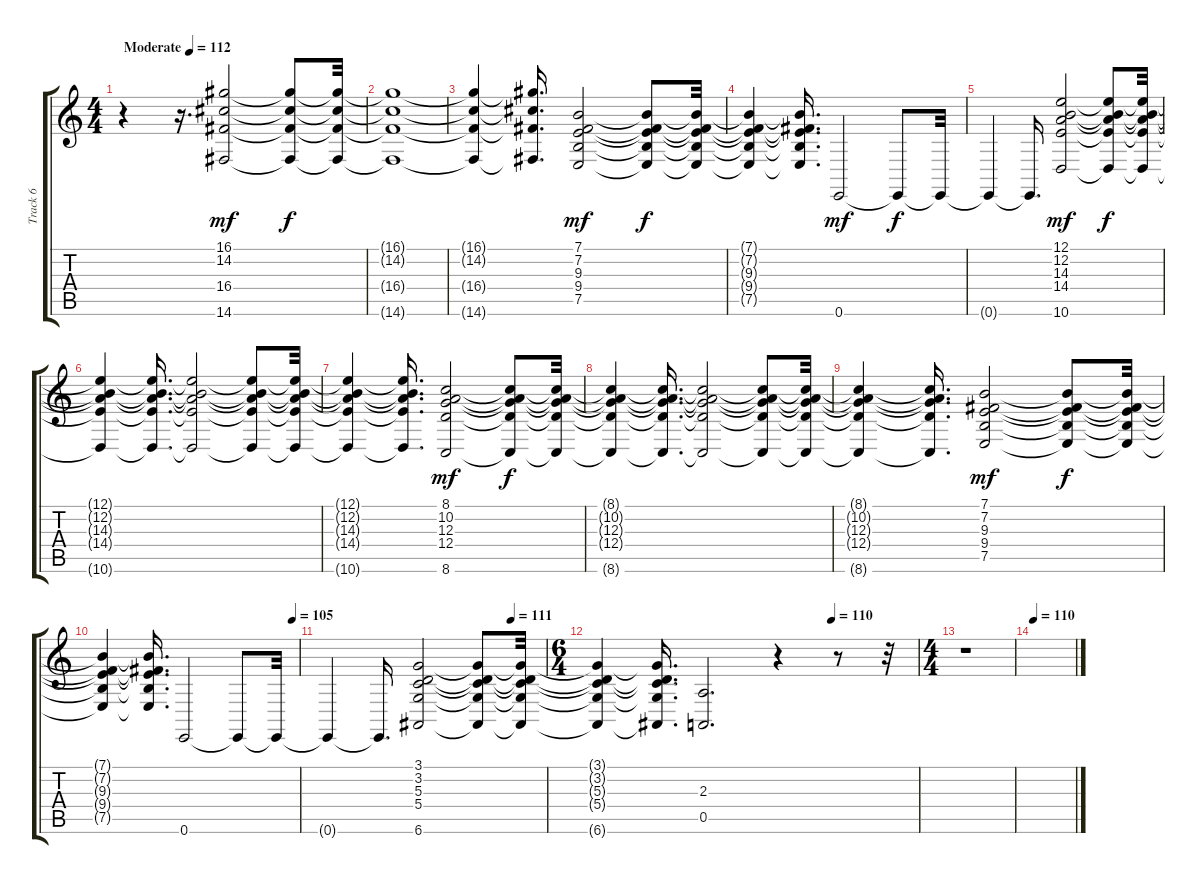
\track ("Track 6" "Track 6") {instrument stringensemble2}
\staff {score tabs}
\tuning (E4 B3 G3 D3 A2 E2) {hide}
\ts (4 4)
\tempo (112 "Moderate")
\clef g2
\ks c
r.4{dy mf instrument stringensemble2} r.16{d} (16.1 14.2 16.4 14.6).2 (16.1{t} 14.2{t} 16.4{t} 14.6{t}).8{dy f} (16.1{t} 14.2{t} 16.4{t} 14.6{t}).32 |
(16.1{t} 14.2{t} 16.4{t} 14.6{t}).1 |
(16.1{t} 14.2{t} 16.4{t} 14.6{t}).4 (16.1{t} 14.2{t} 16.4{t} 14.6{t}).16{d} (7.1 7.2 9.3 9.4 7.5).2{dy mf} (7.1{t} 7.2{t} 9.3{t} 9.4{t} 7.5{t}).8{dy f} (7.1{t} 7.2{t} 9.3{t} 9.4{t} 7.5{t}).32 |
(7.1{t} 7.2{t} 9.3{t} 9.4{t} 7.5{t}).4 (7.1{t} 7.2{t} 9.3{t} 9.4{t} 7.5{t}).16{d} 0.6.2{dy mf} 0.6{t}.8{dy f} 0.6{t}.32 |
0.6{t}.4 0.6{t}.16{d} (12.1 12.2 14.3 14.4 10.6).2{dy mf} (12.1{t} 12.2{t} 14.3{t} 14.4{t} 10.6{t}).8{dy f} (12.1{t} 12.2{t} 14.3{t} 14.4{t} 10.6{t}).32 |
(12.1{t} 12.2{t} 14.3{t} 14.4{t} 10.6{t}).4 (12.1{t} 12.2{t} 14.3{t} 14.4{t} 10.6{t}).16{d} (12.1{t} 12.2{t} 14.3{t} 14.4{t} 10.6{t}).2 (12.1{t} 12.2{t} 14.3{t} 14.4{t} 10.6{t}).8 (12.1{t} 12.2{t} 14.3{t} 14.4{t} 10.6{t}).32 |
(12.1{t} 12.2{t} 14.3{t} 14.4{t} 10.6{t}).4 (12.1{t} 12.2{t} 14.3{t} 14.4{t} 10.6{t}).16{d} (8.1 10.2 12.3 12.4 8.6).2{dy mf} (8.1{t} 10.2{t} 12.3{t} 12.4{t} 8.6{t}).8{dy f} (8.1{t} 10.2{t} 12.3{t} 12.4{t} 8.6{t}).32 |
(8.1{t} 10.2{t} 12.3{t} 12.4{t} 8.6{t}).4 (8.1{t} 10.2{t} 12.3{t} 12.4{t} 8.6{t}).16{d} (8.1{t} 10.2{t} 12.3{t} 12.4{t} 8.6{t}).2 (8.1{t} 10.2{t} 12.3{t} 12.4{t} 8.6{t}).8 (8.1{t} 10.2{t} 12.3{t} 12.4{t} 8.6{t}).32 |
(8.1{t} 10.2{t} 12.3{t} 12.4{t} 8.6{t}).4 (8.1{t} 10.2{t} 12.3{t} 12.4{t} 8.6{t}).16{d} (7.1 7.2 9.3 9.4 7.5).2{dy mf} (7.1{t} 7.2{t} 9.3{t} 9.4{t} 7.5{t}).8{dy f} (7.1{t} 7.2{t} 9.3{t} 9.4{t} 7.5{t}).32 |
\tempo (105 0.96875)
(7.1{t} 7.2{t} 9.3{t} 9.4{t} 7.5{t}).4 (7.1{t} 7.2{t} 9.3{t} 9.4{t} 7.5{t}).16{d} 0.6.2 0.6{t}.8 0.6{t}.32 |
\tempo (111 0.84375)
0.6{t}.4 0.6{t}.16{d} (3.1 3.2 5.3 5.4 6.6).2 (3.1{t} 3.2{t} 5.3{t} 5.4{t} 6.6{t}).8 (3.1{t} 3.2{t} 5.3{t} 5.4{t} 6.6{t}).32 |
\ts (6 4)
\tempo (110 0.7291666666666666)
(3.1{t} 3.2{t} 5.3{t} 5.4{t} 6.6{t}).4 (3.1{t} 3.2{t} 5.3{t} 5.4{t} 6.6{t}).16{d} (2.3 0.5).2{d} r.4 r.8 r.32 |
\ts (4 4)
r.1 |
\tempo 110
